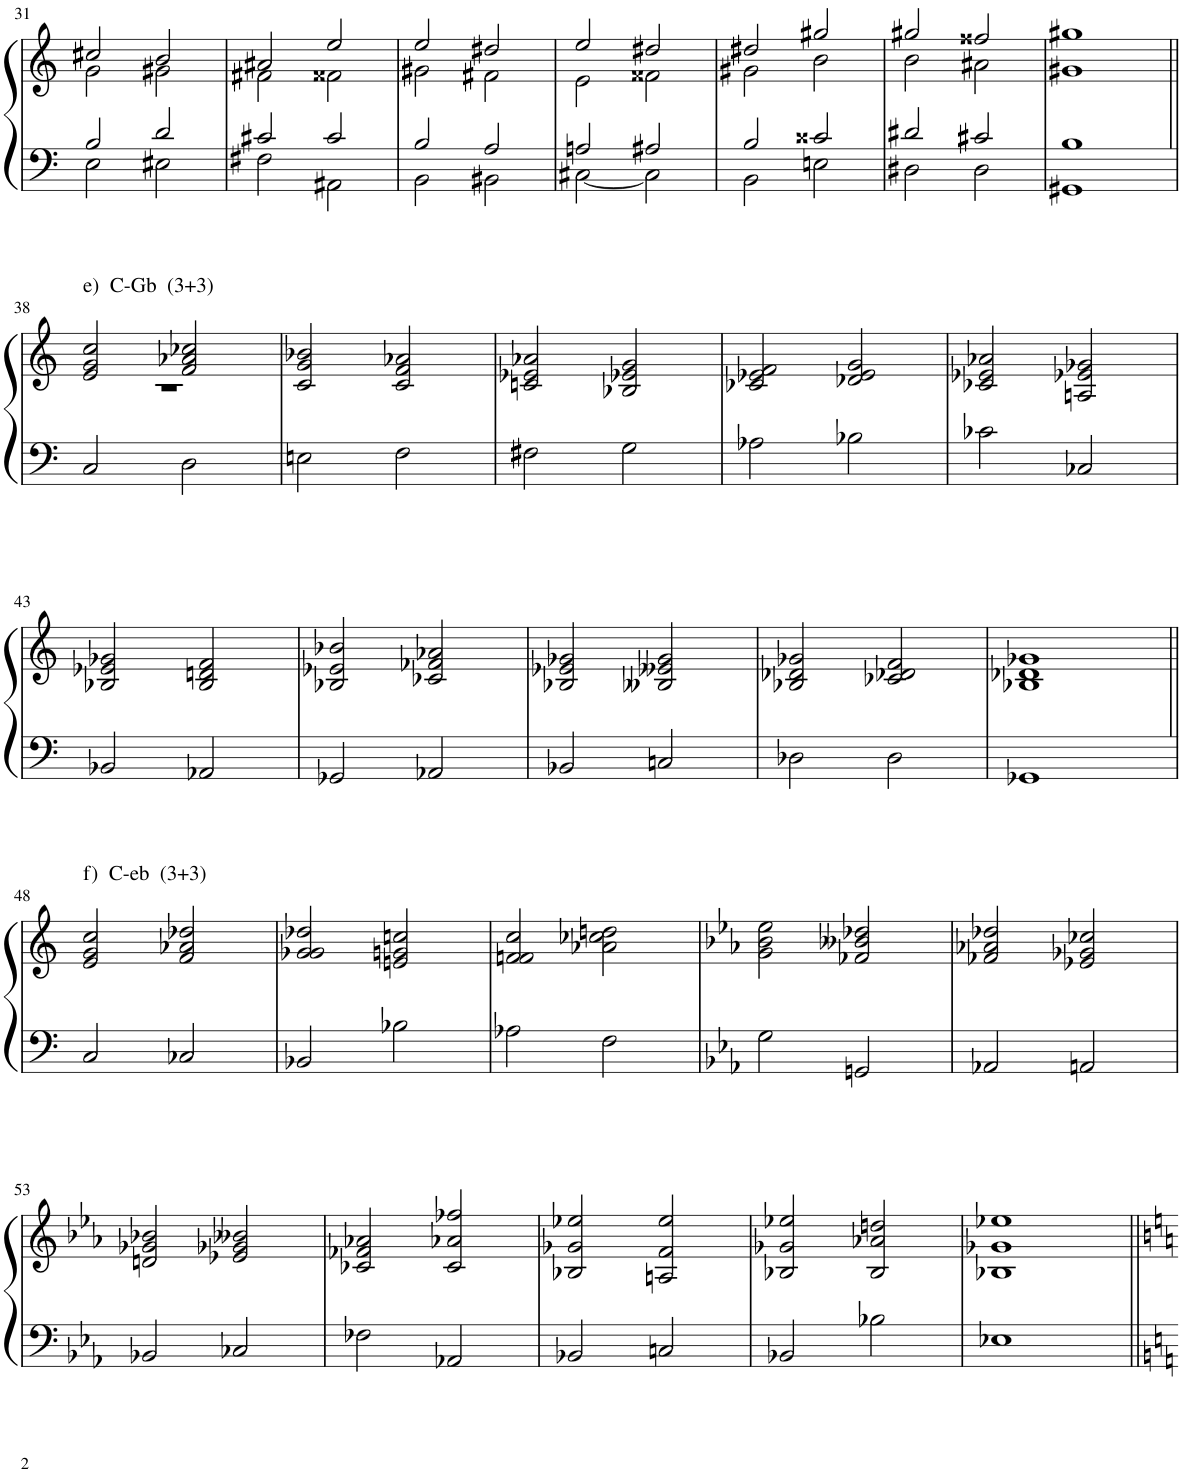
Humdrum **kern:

**kern	**kern
*part1	*part1
*staff2	*staff1
*I"Piano	*
*I'Pno.	*
!!LO:PB:g=z
*clefF4	*clefG2
*k[]	*k[]
=31	=31
*^	*^
2B/	2E\	2cc#X/	2g\
2d/	2E#X\	2b/	2g#X\
=32	=32	=32	=32
2c#X/	2F#X\	2a#X/	2f#X\
2c#/	2AA#X\	2ee/	2f##X\
=33	=33	=33	=33
2B/	2BB\	2ee/	2g#X\
2A/	2BB#X\	2dd#X/	2f#X\
=34	=34	=34	=34
2An/	[2C#X\	2ee/	2e\
2A#X/	2C#\]	2dd#X/	2f##X\
=35	=35	=35	=35
2B/	2BB\	2dd#X/	2g#X\
2c##X/	2En\	2gg#X/	2b\
=36	=36	=36	=36
2d#X/	2D#X\	2gg#X/	2b\
2c#X/	2D#\	2ff##X/	2a#X\
=37	=37	=37	=37
1B	1GG#X	1gg#X	1g#X
!!LO:LB:g=z	!!
=38||	=38||	=38||	=38||
!	!	!LO:TX:a:t=e)  C-Gb  (3+3)	!
*v	*v	*	*
2C/	2e/ 2g/ 2cc/	1r
2D\	2f/ 2a-X/ 2cc-X/	.
*	*v	*v
=39	=39
2En\	2c/ 2g/ 2b-X/
2F\	2c/ 2f/ 2a-X/
=40	=40
2F#X\	2cn/ 2e-X/ 2a-X/
2G\	2B-X/ 2e-X/ 2g/
=41	=41
2A-X\	2c-X/ 2e-X/ 2f/
2B-X\	2d-X/ 2e-/ 2g/
=42	=42
2c-X\	2c-X/ 2e-X/ 2a-X/
2C-X/	2An/ 2e-X/ 2g-X/
!!LO:LB:g=z
=43	=43
2BB-X/	2B-X/ 2e-X/ 2g-X/
2AA-X/	2B-/ 2dn/ 2f/
=44	=44
2GG-X/	2B-X/ 2e-X/ 2b-X/
2AA-X/	2c-X/ 2f-X/ 2a-X/
=45	=45
2BB-X/	2B-X/ 2e-X/ 2g-X/
2Cn/	2B--X/ 2e--X/ 2g-/
=46	=46
2D-X\	2B-X/ 2d-X/ 2g-X/
2D-\	2c-X/ 2d-X/ 2f/
=47	=47
1GG-X	1B-X 1d-X 1g-X
!!LO:LB:g=z
=48||	=48||
!	!LO:TX:a:t=f)  C-eb  (3+3)
2C/	2e/ 2g/ 2cc/
2C-X/	2f/ 2a-X/ 2dd-X/
=49	=49
2BB-X/	2g-X/ 2g-/ 2dd-X/
2B-X\	2en/ 2gn/ 2ccn/
=50	=50
2A-X\	2fn/ 2f/ 2cc/
2F\	2a-X\ 2cc-X\ 2ddn\
=51	=51
*k[b-e-a-]	*k[b-e-a-]
2G\	2g\ 2b-\ 2ee-\
2GGn/	2f-X/ 2b--X/ 2dd-X/
=52	=52
2AA-X/	2f-X/ 2a-X/ 2dd-X/
2AAn/	2e-X/ 2g-X/ 2cc-X/
!!LO:LB:g=z
=53	=53
2BB-X/	2dn/ 2g-X/ 2b-X/
2C-X/	2e-X/ 2g-X/ 2b--X/
=54	=54
2F-X\	2c-X/ 2f-X/ 2a-X/
2AA-X/	2c-/ 2a-X/ 2ff-X/
=55	=55
2BB-X/	2B-X/ 2g-X/ 2ee-X/
2Cn/	2An/ 2f/ 2ee-/
=56	=56
2BB-X/	2B-X/ 2g-X/ 2ee-X/
2B-X\	2B-/ 2a-X/ 2ddn/
=57	=57
1E-X	1B-X 1g-X 1ee-X
=||	=||
*-	*-
